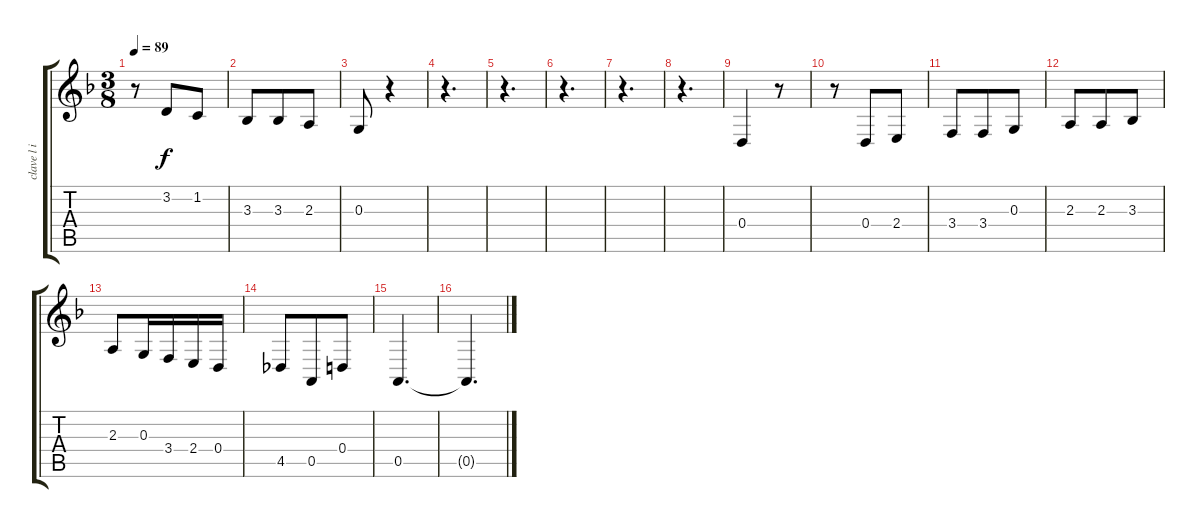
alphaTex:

\track ("clave l i" "clave l i") {instrument harpsichord}
\staff {score tabs}
\tuning (E4 B3 G3 D3 A2 E2) {hide}
\ts (3 8)
\tempo 89
\clef g2
\ks dminor
r.8{dy f} 3.2.8 1.2.8 |
3.3.8 3.3.8 2.3.8 |
0.3.8 r.4 |
r.4{d} |
r.4{d} |
r.4{d} |
r.4{d} |
r.4{d} |
0.4.4 r.8 |
r.8 0.4.8 2.4.8 |
3.4.8 3.4.8 0.3.8 |
2.3.8 2.3.8 3.3.8 |
2.3.8 0.3.16 3.4.16 2.4.16 0.4.16 |
4.5.8 0.5.8 0.4.8 |
0.5.4{d} |
0.5{t}.4{d}
